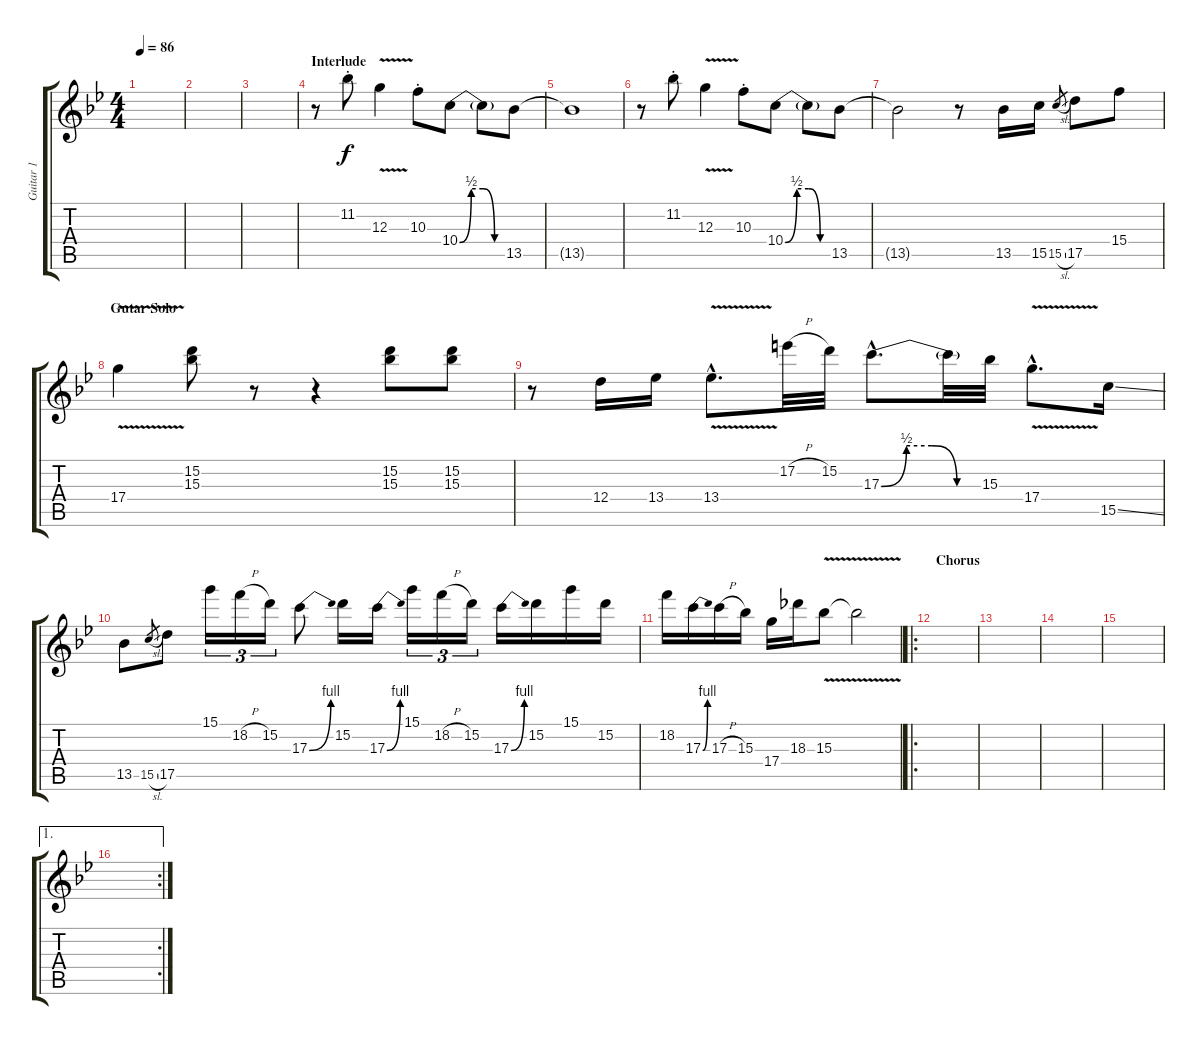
\track ("Guitar 1" "Guitar 1") {instrument distortionguitar}
\staff {score tabs}
\tuning (E4 B3 G3 D3 A2 E2) {hide}
\ts (4 4)
\tempo 86
\clef g2
\ks bb
|
|
|
\section ("" "Interlude")
r.8 11.2{st}.8 12.3{v}.4 10.3{st}.8 10.4{be (custom 0 0 15 2 30 2 45 0 60 0)}.8 10.4{t}.8 13.5.8 |
13.5{t}.1 |
r.8 11.2{st}.8 12.3{v}.4 10.3{st}.8 10.4{be (custom 0 0 15 2 30 2 45 0 60 0)}.8 10.4{t}.8 13.5.8 |
13.5{t}.2 r.8 13.5.16 15.5.16 15.5{sl}.8{gr} 17.5.8 15.4.8 |
\section ("" "Gutar Solo")
17.4{v}.4 (15.2 15.3).8 r.8 r.4 (15.2 15.3).8 (15.2 15.3).8 |
r.8 12.4.16 13.4.16 13.4{v hac}.8{d} 17.2{h}.32 15.2.32 17.3{be (custom 0 0 15 2 30 2 45 0 60 0) hac}.8{d} 17.3{t}.32 15.3.32 17.4{v hac}.8{d} 15.5{ss}.16 |
13.5.8 15.5{sl}.8{gr} 17.5.8 15.1.16{tu (3 2)} 18.2{h}.16{tu (3 2)} 15.2.16{tu (3 2)} 17.3{be (bend 0 0 60 4)}.8 15.2.16 17.3{be (bend 0 0 60 4)}.16 15.1.16{tu (3 2)} 18.2{h}.16{tu (3 2)} 15.2.16{tu (3 2)} 17.3{be (bend 0 0 60 4)}.16 15.2.16 15.1.16 15.2.16 |
18.2.16 17.3{be (bend 0 0 60 4)}.16 17.3{h}.16 15.3.16 17.4.16 18.3.16 15.3{v}.8 15.3{t}.2 |
\ro
\section ("" "Chorus")
|
|
|
|
\ae 1
\rc 2
